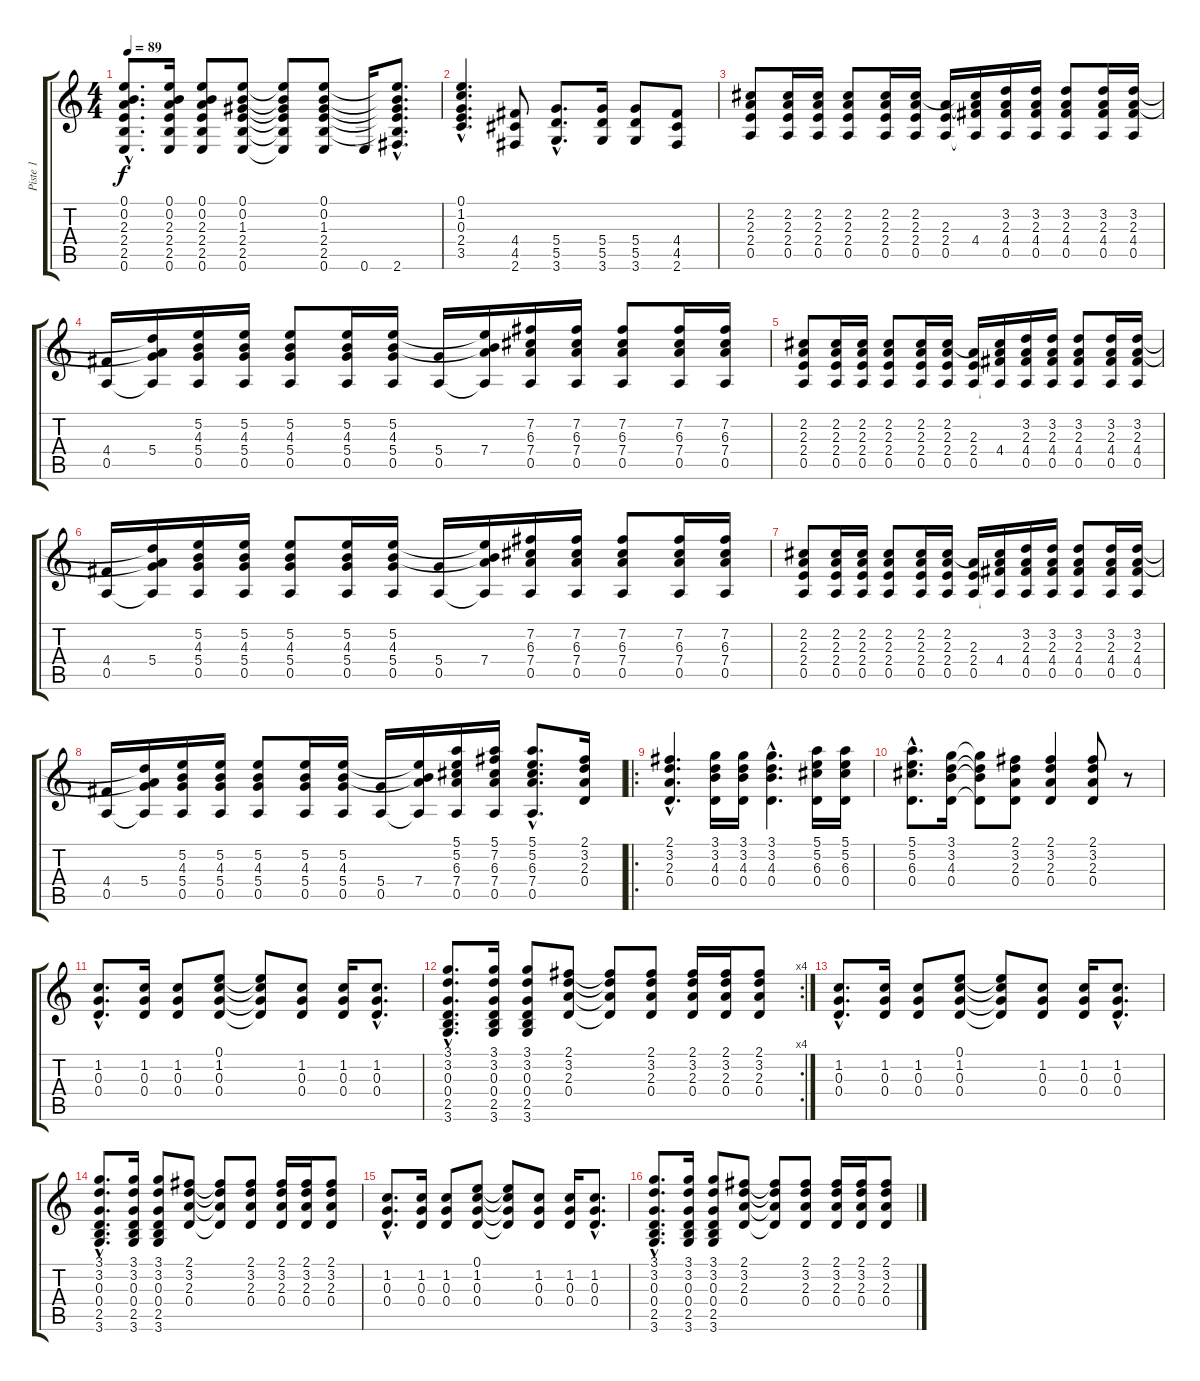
\track ("Piste 1" "Piste 1") {instrument acousticguitarsteel}
\staff {score tabs}
\tuning (E4 B3 G3 D3 A2 E2) {hide}
\ts (4 4)
\tempo 89
\clef g2
\ks c
(0.1{hac} 0.2{hac} 2.3{hac} 2.4{hac} 2.5{hac} 0.6{hac}).8{d dy f} (0.1 0.2 2.3 2.4 2.5 0.6).16 (0.1 0.2 2.3 2.4 2.5 0.6).8 (0.1 0.2 1.3 2.4 2.5 0.6).8 (0.1{t} 0.2{t} 1.3{t} 2.4{t} 2.5{t} 0.6{t}).8 (0.1 0.2 1.3 2.4 2.5 0.6).8 0.6.16 (0.1{hac t} 0.2{hac t} 1.3{hac t} 2.4{hac t} 2.5{hac t} 2.6{hac}).8{d} |
(0.1{hac} 1.2{hac} 0.3{hac} 2.4{hac} 3.5{hac}).4{d} (4.4 4.5 2.6).8 (5.4{hac} 5.5{hac} 3.6{hac}).8{d} (5.4 5.5 3.6).16 (5.4 5.5 3.6).8 (4.4 4.5 2.6).8 |
(2.2 2.3 2.4 0.5).8 (2.2 2.3 2.4 0.5).16 (2.2 2.3 2.4 0.5).16 (2.2 2.3 2.4 0.5).8 (2.2 2.3 2.4 0.5).16 (2.2 2.3 2.4 0.5).16 (2.3 2.4 0.5).16 (2.2{t} 2.3{t} 4.4 0.5{t}).16 (3.2 2.3 4.4 0.5).16 (3.2 2.3 4.4 0.5).16 (3.2 2.3 4.4 0.5).8 (3.2 2.3 4.4 0.5).16 (3.2 2.3 4.4 0.5).16 |
(4.4 0.5).16 (3.2{t} 2.3{t} 5.4 0.5{t}).16 (5.2 4.3 5.4 0.5).16 (5.2 4.3 5.4 0.5).16 (5.2 4.3 5.4 0.5).8 (5.2 4.3 5.4 0.5).16 (5.2 4.3 5.4 0.5).16 (5.4 0.5).16 (5.2{t} 4.3{t} 7.4 0.5{t}).16 (7.2 6.3 7.4 0.5).16 (7.2 6.3 7.4 0.5).16 (7.2 6.3 7.4 0.5).8 (7.2 6.3 7.4 0.5).16 (7.2 6.3 7.4 0.5).16 |
(2.2 2.3 2.4 0.5).8 (2.2 2.3 2.4 0.5).16 (2.2 2.3 2.4 0.5).16 (2.2 2.3 2.4 0.5).8 (2.2 2.3 2.4 0.5).16 (2.2 2.3 2.4 0.5).16 (2.3 2.4 0.5).16 (2.2{t} 2.3{t} 4.4 0.5{t}).16 (3.2 2.3 4.4 0.5).16 (3.2 2.3 4.4 0.5).16 (3.2 2.3 4.4 0.5).8 (3.2 2.3 4.4 0.5).16 (3.2 2.3 4.4 0.5).16 |
(4.4 0.5).16 (3.2{t} 2.3{t} 5.4 0.5{t}).16 (5.2 4.3 5.4 0.5).16 (5.2 4.3 5.4 0.5).16 (5.2 4.3 5.4 0.5).8 (5.2 4.3 5.4 0.5).16 (5.2 4.3 5.4 0.5).16 (5.4 0.5).16 (5.2{t} 4.3{t} 7.4 0.5{t}).16 (7.2 6.3 7.4 0.5).16 (7.2 6.3 7.4 0.5).16 (7.2 6.3 7.4 0.5).8 (7.2 6.3 7.4 0.5).16 (7.2 6.3 7.4 0.5).16 |
(2.2 2.3 2.4 0.5).8 (2.2 2.3 2.4 0.5).16 (2.2 2.3 2.4 0.5).16 (2.2 2.3 2.4 0.5).8 (2.2 2.3 2.4 0.5).16 (2.2 2.3 2.4 0.5).16 (2.3 2.4 0.5).16 (2.2{t} 2.3{t} 4.4 0.5{t}).16 (3.2 2.3 4.4 0.5).16 (3.2 2.3 4.4 0.5).16 (3.2 2.3 4.4 0.5).8 (3.2 2.3 4.4 0.5).16 (3.2 2.3 4.4 0.5).16 |
(4.4 0.5).16 (3.2{t} 2.3{t} 5.4 0.5{t}).16 (5.2 4.3 5.4 0.5).16 (5.2 4.3 5.4 0.5).16 (5.2 4.3 5.4 0.5).8 (5.2 4.3 5.4 0.5).16 (5.2 4.3 5.4 0.5).16 (5.4 0.5).16 (5.2{t} 4.3{t} 7.4 0.5{t}).16 (5.1 5.2 6.3 7.4 0.5).16 (5.1 7.2 6.3 7.4 0.5).16 (5.1{hac} 5.2{hac} 6.3{hac} 7.4{hac} 0.5{hac}).8{d} (2.1 3.2 2.3 0.4).16 |
\ro
(2.1{hac} 3.2{hac} 2.3{hac} 0.4{hac}).4{d} (3.1 3.2 4.3 0.4).16 (3.1 3.2 4.3 0.4).16 (3.1{hac} 3.2{hac} 4.3{hac} 0.4{hac}).4{d} (5.1 5.2 6.3 0.4).16 (5.1 5.2 6.3 0.4).16 |
(5.1{hac} 5.2{hac} 6.3{hac} 0.4{hac}).8{d} (3.1 3.2 4.3 0.4).16 (3.1{t} 3.2{t} 4.3{t} 0.4{t}).8 (2.1 3.2 2.3 0.4).8 (2.1 3.2 2.3 0.4).4 (2.1 3.2 2.3 0.4).8 r.8 |
(1.2{hac} 0.3{hac} 0.4{hac}).8{d} (1.2 0.3 0.4).16 (1.2 0.3 0.4).8 (0.1 1.2 0.3 0.4).8 (0.1{t} 1.2{t} 0.3{t} 0.4{t}).8 (1.2 0.3 0.4).8 (1.2 0.3 0.4).16 (1.2{hac} 0.3{hac} 0.4{hac}).8{d} |
\rc 4
(3.1{hac} 3.2{hac} 0.3{hac} 0.4{hac} 2.5{hac} 3.6{hac}).8{d} (3.1 3.2 0.3 0.4 2.5 3.6).16 (3.1 3.2 0.3 0.4 2.5 3.6).8 (2.1 3.2 2.3 0.4).8 (2.1{t} 3.2{t} 2.3{t} 0.4{t}).8 (2.1 3.2 2.3 0.4).8 (2.1 3.2 2.3 0.4).16 (2.1 3.2 2.3 0.4).16 (2.1 3.2 2.3 0.4).8 |
(1.2{hac} 0.3{hac} 0.4{hac}).8{d} (1.2 0.3 0.4).16 (1.2 0.3 0.4).8 (0.1 1.2 0.3 0.4).8 (0.1{t} 1.2{t} 0.3{t} 0.4{t}).8 (1.2 0.3 0.4).8 (1.2 0.3 0.4).16 (1.2{hac} 0.3{hac} 0.4{hac}).8{d} |
(3.1{hac} 3.2{hac} 0.3{hac} 0.4{hac} 2.5{hac} 3.6{hac}).8{d} (3.1 3.2 0.3 0.4 2.5 3.6).16 (3.1 3.2 0.3 0.4 2.5 3.6).8 (2.1 3.2 2.3 0.4).8 (2.1{t} 3.2{t} 2.3{t} 0.4{t}).8 (2.1 3.2 2.3 0.4).8 (2.1 3.2 2.3 0.4).16 (2.1 3.2 2.3 0.4).16 (2.1 3.2 2.3 0.4).8 |
(1.2{hac} 0.3{hac} 0.4{hac}).8{d} (1.2 0.3 0.4).16 (1.2 0.3 0.4).8 (0.1 1.2 0.3 0.4).8 (0.1{t} 1.2{t} 0.3{t} 0.4{t}).8 (1.2 0.3 0.4).8 (1.2 0.3 0.4).16 (1.2{hac} 0.3{hac} 0.4{hac}).8{d} |
(3.1{hac} 3.2{hac} 0.3{hac} 0.4{hac} 2.5{hac} 3.6{hac}).8{d} (3.1 3.2 0.3 0.4 2.5 3.6).16 (3.1 3.2 0.3 0.4 2.5 3.6).8 (2.1 3.2 2.3 0.4).8 (2.1{t} 3.2{t} 2.3{t} 0.4{t}).8 (2.1 3.2 2.3 0.4).8 (2.1 3.2 2.3 0.4).16 (2.1 3.2 2.3 0.4).16 (2.1 3.2 2.3 0.4).8
